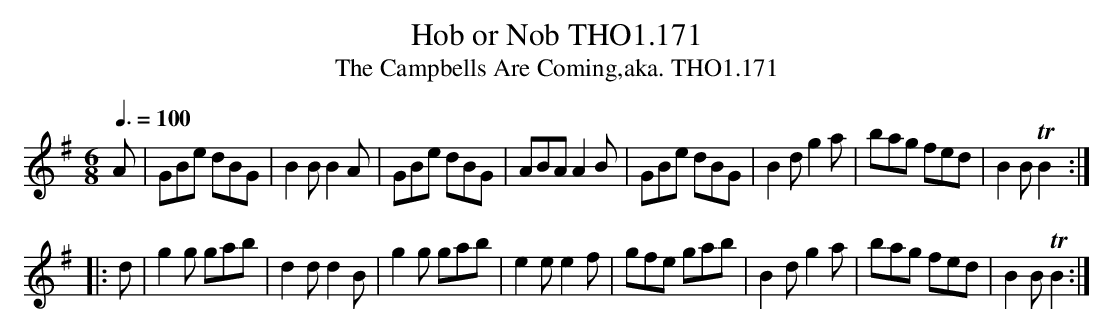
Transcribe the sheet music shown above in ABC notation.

X:1
T:Hob or Nob THO1.171
T:Campbells Are Coming,aka. THO1.171, The
M:6/8
L:1/8
Q:3/8=100
K:G
A|GBe dBG|B2 B B2 A|GBe dBG|ABA A2 B|\
GBe dBG|B2 d g2 a|bag fed|B2 B TB2:|
|:d|g2 g gab|d2 d d2 B|g2 g gab|e2 e e2 f|\
gfe gab|B2 d g2 a|bag fed|B2 B TB2:|
